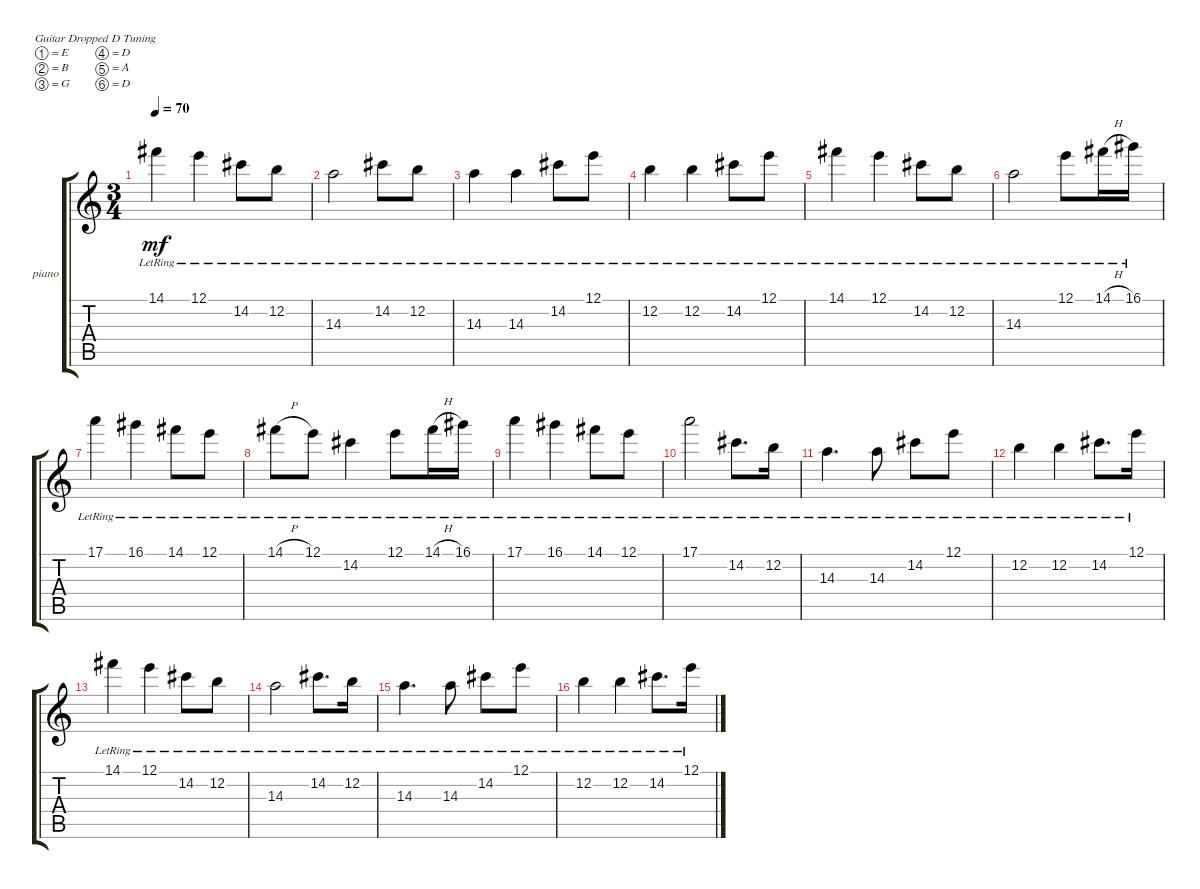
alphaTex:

\defaultSystemsLayout 4
\bracketExtendMode groupsimilarinstruments
\firstSystemTrackNameOrientation horizontal
\otherSystemsTrackNameOrientation horizontal
\track ("Vocal Melody" "piano") {instrument acousticguitarsteel}
\staff {score tabs}
\tuning (E4 B3 G3 D3 A2 D2)
\ts (3 4)
\tempo 70
\clef g2
\ks c
14.1{lr}.4{dy mf} 12.1{lr}.4 14.2{lr}.8 12.2{lr}.8 |
14.3{lr}.2 14.2{lr}.8 12.2{lr}.8 |
14.3{lr}.4 14.3{lr}.4 14.2{lr}.8 12.1{lr}.8 |
12.2{lr}.4 12.2{lr}.4 14.2{lr}.8 12.1{lr}.8 |
14.1{lr}.4 12.1{lr}.4 14.2{lr}.8 12.2{lr}.8 |
14.3{lr}.2 12.1{lr}.8 14.1{h lr}.16 16.1{lr}.16 |
17.1{lr}.4 16.1{lr}.4 14.1{lr}.8 12.1{lr}.8 |
14.1{h lr}.8 12.1{lr}.8 14.2{lr}.4 12.1{lr}.8 14.1{h lr}.16 16.1{lr}.16 |
17.1{lr}.4 16.1{lr}.4 14.1{lr}.8 12.1{lr}.8 |
17.1{lr}.2 14.2{lr}.8{d} 12.2{lr}.16 |
14.3{lr}.4{d} 14.3{lr}.8 14.2{lr}.8 12.1{lr}.8 |
12.2{lr}.4 12.2{lr}.4 14.2{lr}.8{d} 12.1{lr}.16 |
14.1{lr}.4 12.1{lr}.4 14.2{lr}.8 12.2{lr}.8 |
14.3{lr}.2 14.2{lr}.8{d} 12.2{lr}.16 |
14.3{lr}.4{d} 14.3{lr}.8 14.2{lr}.8 12.1{lr}.8 |
12.2{lr}.4 12.2{lr}.4 14.2{lr}.8{d} 12.1{lr}.16
